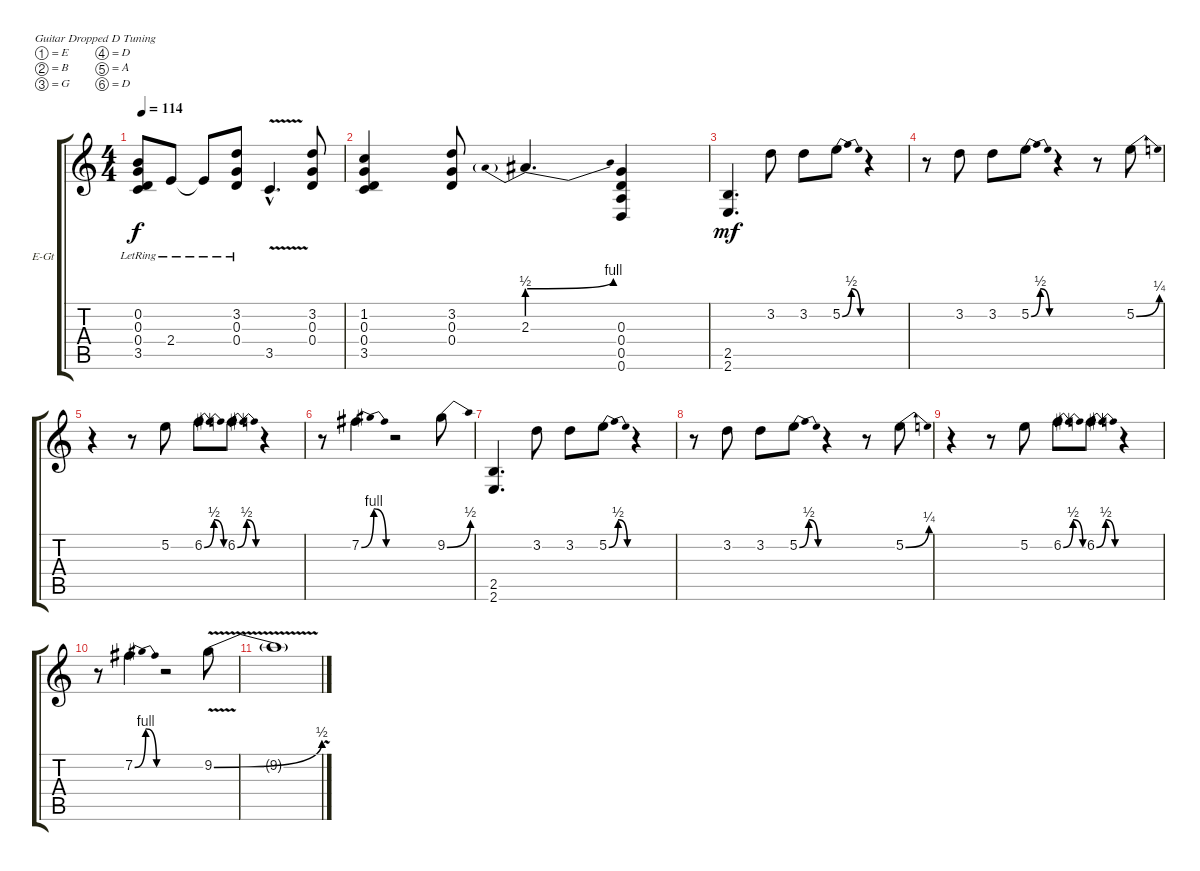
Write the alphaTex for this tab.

\defaultSystemsLayout 4
\bracketExtendMode groupsimilarinstruments
\firstSystemTrackNameOrientation horizontal
\otherSystemsTrackNameOrientation horizontal
\track ("Electric Guitar" "E-Gt") {instrument overdrivenguitar}
\staff {score tabs}
\tuning (E4 B3 G3 D3 A2 D2)
\ts (4 4)
\tempo 114
\clef g2
\ks c
(3.5{lr} 0.4{t} 0.3{t} 0.2{t}).8{dy f} 2.4{lr}.8 2.4{lr t}.8 (3.2{lr} 0.3{lr} 0.4{lr}).8 3.5{v hac}.4{d} (3.2 0.3 0.4).8 |
(1.2 0.3 0.4 3.5).4 (0.4 0.3 3.2).8 2.3{be (prebendbend 0 2 60 4)}.4{d} (0.3 0.4 0.5 0.6).4 |
(2.5 2.6).4{d dy mf} 3.2.8 3.2.8 5.2{be (bendrelease 0 0 20.4 2 20.4 2 38.4 0)}.8 r.4 |
r.8 3.2.8 3.2.8 5.2{be (bendrelease 0 0 20.4 2 20.4 2 38.4 0)}.8 r.4 r.8 5.2{be (bend 0 0 27.599999999999998 1)}.8 |
r.4 r.8 5.2.8 6.2{be (bendrelease 0 0 12 2 20.4 2 30 0)}.8 6.2{be (bendrelease 0 0 11.4 2 20.4 2 30 0)}.8 r.4 |
r.8 7.2{be (bendrelease 13.2 0 29.4 4 29.4 4 44.4 0)}.4 r.2 9.2{be (bend 0.6 0 14.399999999999999 2)}.8 |
(2.5 2.6).4{d} 3.2.8 3.2.8 5.2{be (bendrelease 0 0 20.4 2 20.4 2 38.4 0)}.8 r.4 |
r.8 3.2.8 3.2.8 5.2{be (bendrelease 0 0 20.4 2 20.4 2 38.4 0)}.8 r.4 r.8 5.2{be (bend 0 0 27.599999999999998 1)}.8 |
r.4 r.8 5.2.8 6.2{be (bendrelease 0 0 12 2 20.4 2 30 0)}.8 6.2{be (bendrelease 0 0 11.4 2 20.4 2 30 0)}.8 r.4 |
r.8 7.2{be (bendrelease 13.2 0 29.4 4 29.4 4 44.4 0)}.4 r.2 9.2{be (bend 0 0 15.6 2) v}.8 |
9.2{v t}.1
